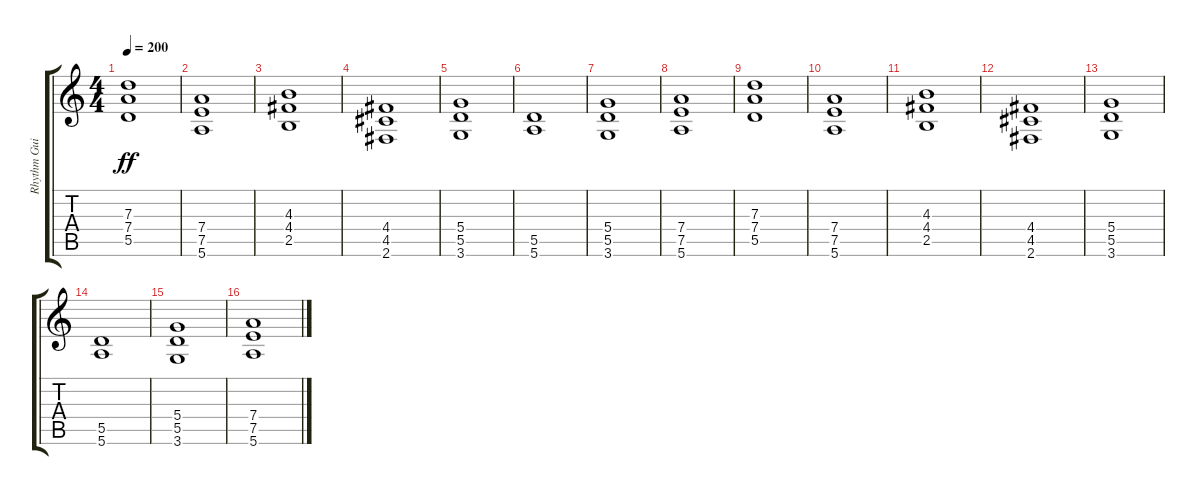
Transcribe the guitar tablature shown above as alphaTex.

\track ("Rhythm Guitar" "Rhythm Gui") {instrument distortionguitar}
\staff {score tabs}
\tuning (E4 B3 G3 D3 A2 E2) {hide}
\ts (4 4)
\tempo 200
\clef g2
\ks c
(7.3 7.4 5.5).1{dy ff} |
(7.4 7.5 5.6).1 |
(4.3 4.4 2.5).1 |
(4.4 4.5 2.6).1 |
(5.4 5.5 3.6).1 |
(5.5 5.6).1 |
(5.4 5.5 3.6).1 |
(7.4 7.5 5.6).1 |
(7.3 7.4 5.5).1 |
(7.4 7.5 5.6).1 |
(4.3 4.4 2.5).1 |
(4.4 4.5 2.6).1 |
(5.4 5.5 3.6).1 |
(5.5 5.6).1 |
(5.4 5.5 3.6).1 |
(7.4 7.5 5.6).1
